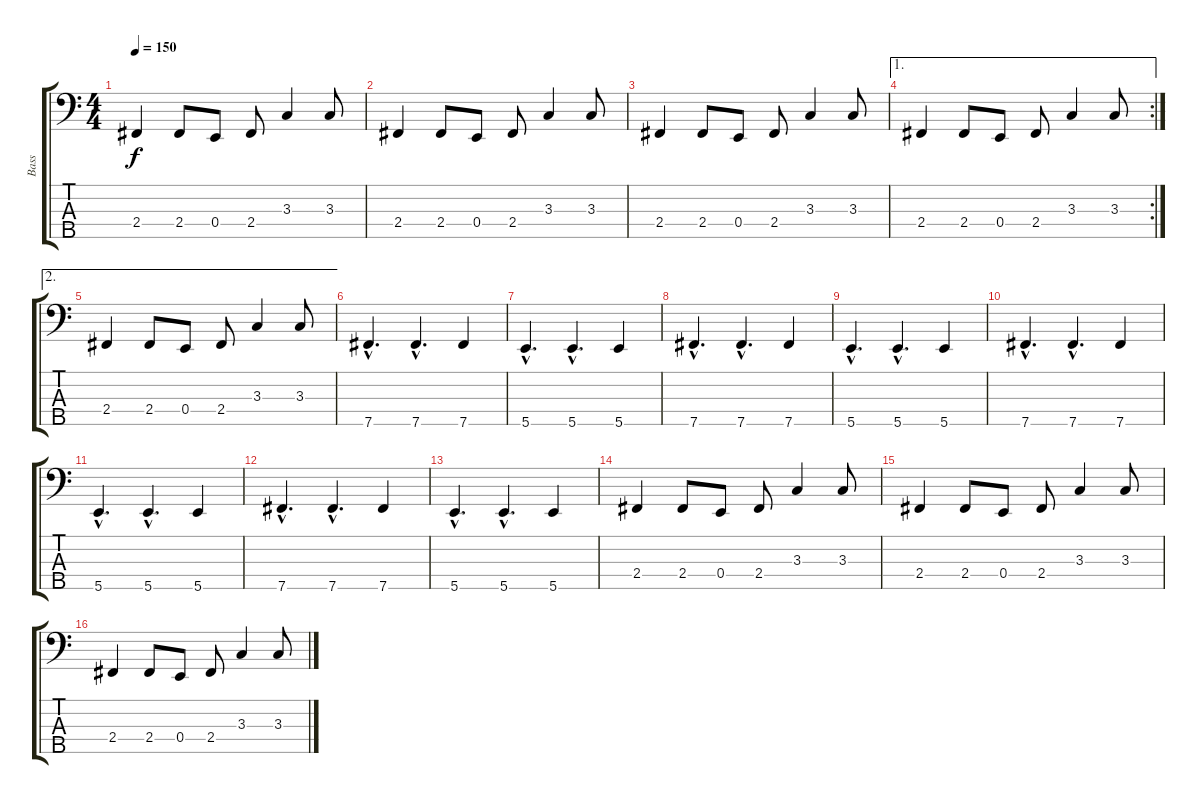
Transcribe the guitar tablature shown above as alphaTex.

\track ("Bass" "Bass") {instrument electricbasspick}
\staff {score tabs}
\tuning (G2 D2 A1 E1 B0) {hide}
\ts (4 4)
\tempo 150
\clef f4
\ks c
2.4.4{dy f} 2.4.8 0.4.8 2.4.8 3.3.4 3.3.8 |
2.4.4 2.4.8 0.4.8 2.4.8 3.3.4 3.3.8 |
2.4.4 2.4.8 0.4.8 2.4.8 3.3.4 3.3.8 |
\ae 1
\rc 2
2.4.4 2.4.8 0.4.8 2.4.8 3.3.4 3.3.8 |
\ae 2
2.4.4 2.4.8 0.4.8 2.4.8 3.3.4 3.3.8 |
7.5{hac}.4{d} 7.5{hac}.4{d} 7.5.4 |
5.5{hac}.4{d} 5.5{hac}.4{d} 5.5.4 |
7.5{hac}.4{d} 7.5{hac}.4{d} 7.5.4 |
5.5{hac}.4{d} 5.5{hac}.4{d} 5.5.4 |
7.5{hac}.4{d} 7.5{hac}.4{d} 7.5.4 |
5.5{hac}.4{d} 5.5{hac}.4{d} 5.5.4 |
7.5{hac}.4{d} 7.5{hac}.4{d} 7.5.4 |
5.5{hac}.4{d} 5.5{hac}.4{d} 5.5.4 |
2.4.4 2.4.8 0.4.8 2.4.8 3.3.4 3.3.8 |
2.4.4 2.4.8 0.4.8 2.4.8 3.3.4 3.3.8 |
2.4.4 2.4.8 0.4.8 2.4.8 3.3.4 3.3.8
